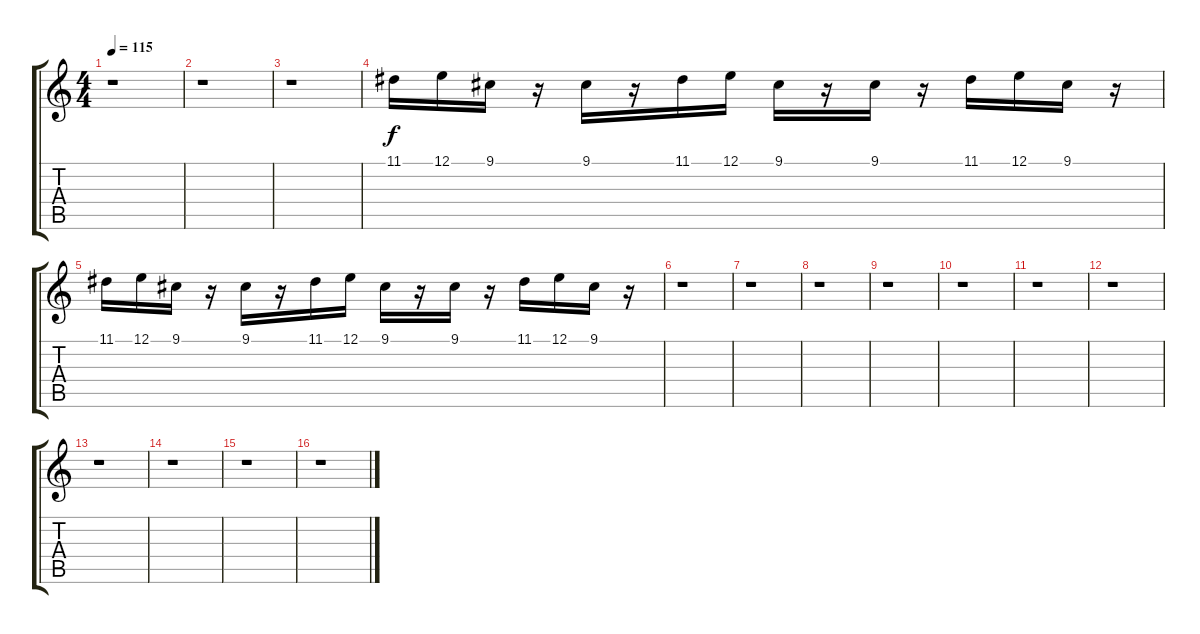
\track "" {instrument churchorgan}
\staff {score tabs}
\tuning (E4 B3 G3 D3 A2 E2) {hide}
\ts (4 4)
\tempo 115
\clef g2
\ks c
r.1{dy f} |
r.1 |
r.1 |
11.1.16 12.1.16 9.1.16 r.16 9.1.16 r.16 11.1.16 12.1.16 9.1.16 r.16 9.1.16 r.16 11.1.16 12.1.16 9.1.16 r.16 |
11.1.16 12.1.16 9.1.16 r.16 9.1.16 r.16 11.1.16 12.1.16 9.1.16 r.16 9.1.16 r.16 11.1.16 12.1.16 9.1.16 r.16 |
r.1 |
r.1 |
r.1 |
r.1 |
r.1 |
r.1 |
r.1 |
r.1 |
r.1 |
r.1 |
r.1
